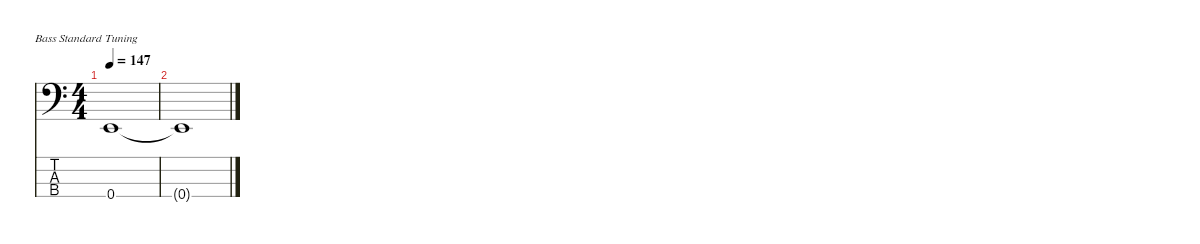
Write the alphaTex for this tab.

\defaultSystemsLayout 4
\hideDynamics
\bracketExtendMode nobrackets
\singleTrackTrackNamePolicy hidden
\multiTrackTrackNamePolicy hidden
\firstSystemTrackNameMode fullname
\otherSystemsTrackNameOrientation horizontal
\track ("Track 4" "el.bs.") {instrument electricbassfinger}
\staff {score tabs}
\tuning (G2 D2 A1 E1)
\ts (4 4)
\tempo 147
\clef f4
\ks c
0.4.1{dy f beam Up} |
0.4{t}.1{beam Up}
